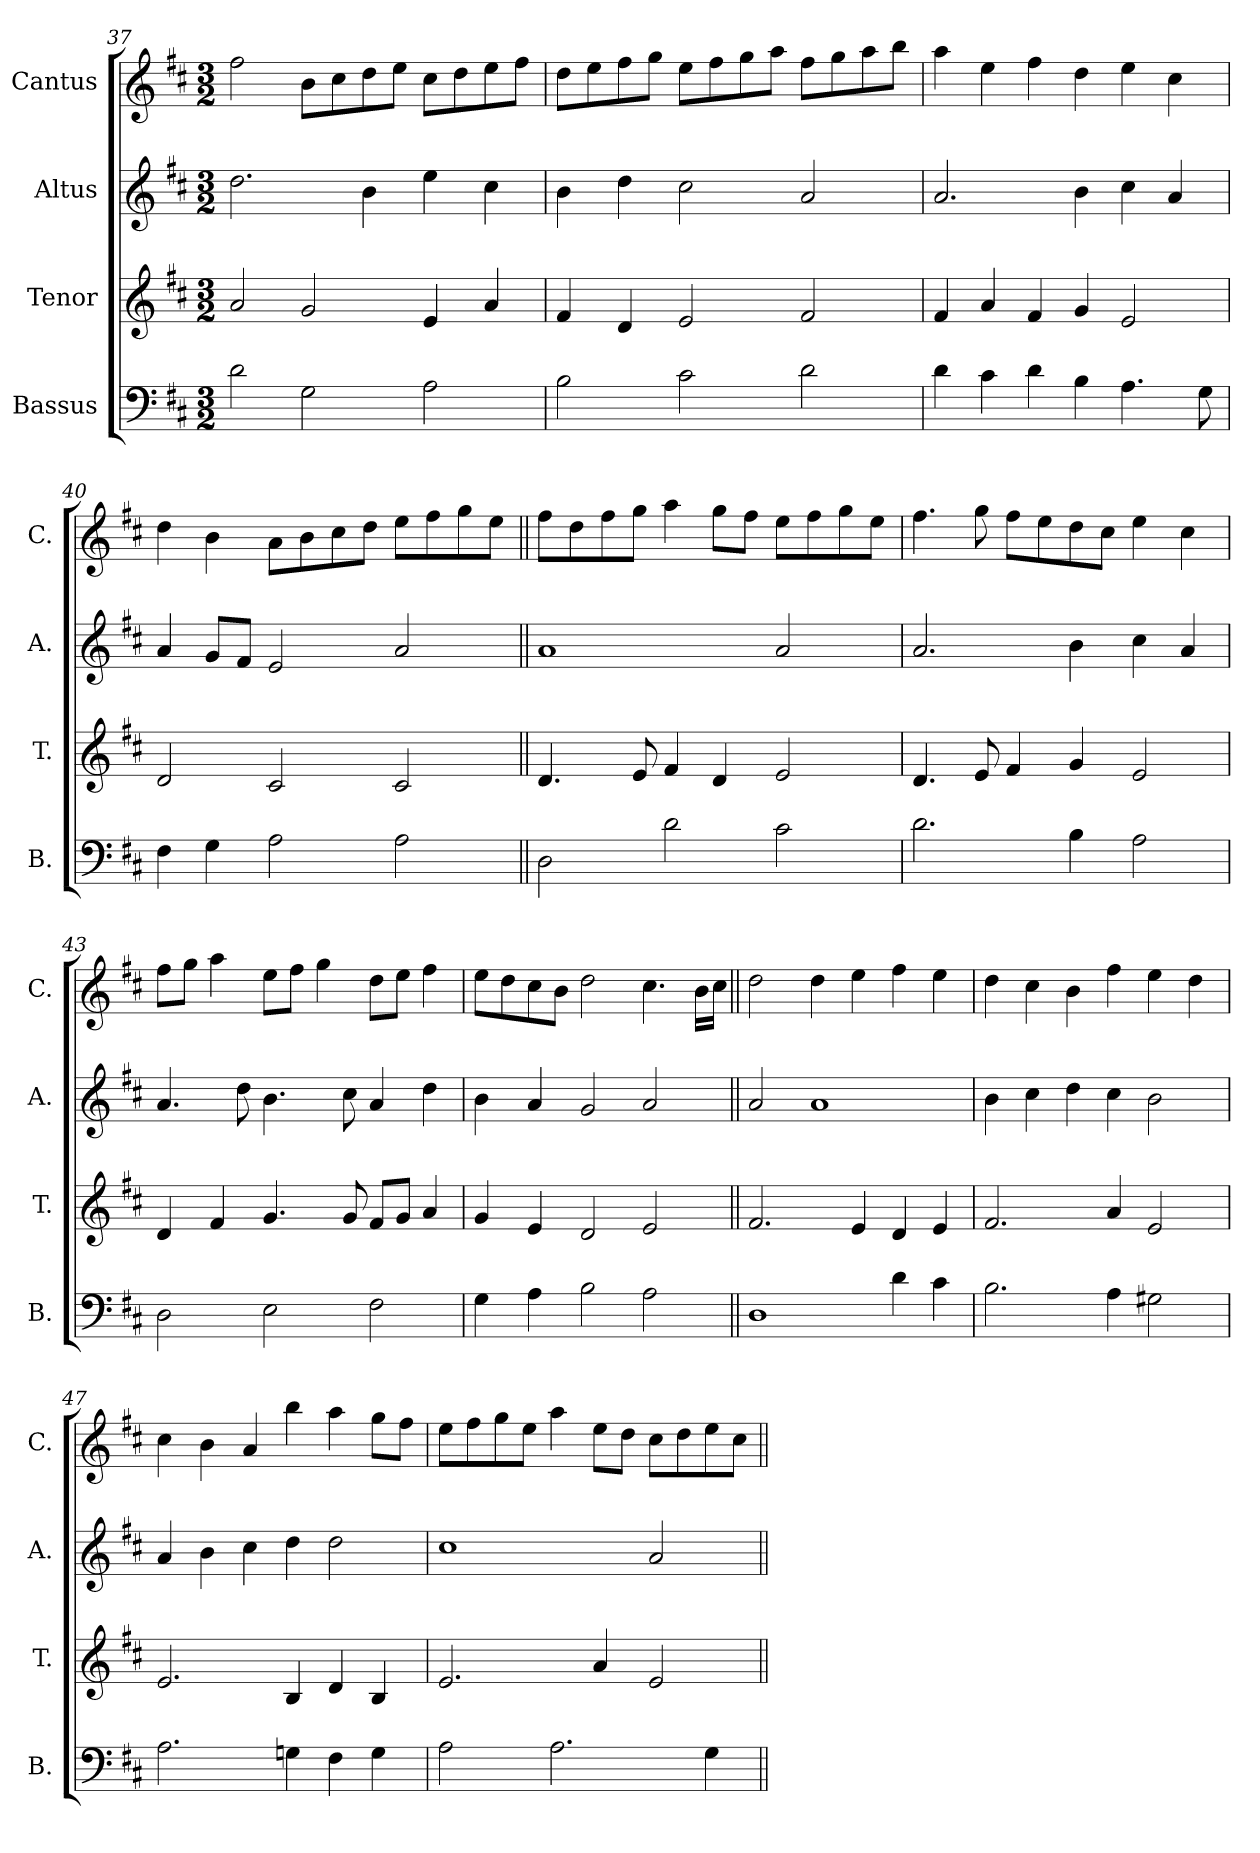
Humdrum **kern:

**kern	**kern	**kern	**kern
*part4	*part3	*part2	*part1
*staff4	*staff3	*staff2	*staff1
*I"Bassus	*I"Tenor	*I"Altus	*I"Cantus
*I'B.	*I'T.	*I'A.	*I'C.
*clefF4	*clefG2	*clefG2	*clefG2
*k[f#c#]	*k[f#c#]	*k[f#c#]	*k[f#c#]
*D:	*D:	*D:	*D:
*M3/2	*M3/2	*M3/2	*M3/2
=37	=37	=37	=37
2d\	2a/	2.dd\	2ff#\
2G\	2g/	.	8b\L
.	.	.	8cc#\
.	.	4b\	8dd\
.	.	.	8ee\J
2A\	4e/	4ee\	8cc#\L
.	.	.	8dd\
.	4a/	4cc#\	8ee\
.	.	.	8ff#\J
=38	=38	=38	=38
2B\	4f#/	4b\	8dd\L
.	.	.	8ee\
.	4d/	4dd\	8ff#\
.	.	.	8gg\J
2c#\	2e/	2cc#\	8ee\L
.	.	.	8ff#\
.	.	.	8gg\
.	.	.	8aa\J
2d\	2f#/	2a/	8ff#\L
.	.	.	8gg\
.	.	.	8aa\
.	.	.	8bb\J
=39	=39	=39	=39
4d\	4f#/	2.a/	4aa\
4c#\	4a/	.	4ee\
4d\	4f#/	.	4ff#\
4B\	4g/	4b\	4dd\
4.A\	2e/	4cc#\	4ee\
.	.	4a/	4cc#\
8G\	.	.	.
=40	=40	=40	=40
4F#\	2d/	4a/	4dd\
4G\	.	8g/L	4b\
.	.	8f#/J	.
2A\	2c#/	2e/	8a\L
.	.	.	8b\
.	.	.	8cc#\
.	.	.	8dd\J
2A\	2c#/	2a/	8ee\L
.	.	.	8ff#\
.	.	.	8gg\
.	.	.	8ee\J
=41||	=41||	=41||	=41||
2D\	4.d/	1a	8ff#\L
.	.	.	8dd\
.	.	.	8ff#\
.	8e/	.	8gg\J
2d\	4f#/	.	4aa\
.	4d/	.	8gg\L
.	.	.	8ff#\J
2c#\	2e/	2a/	8ee\L
.	.	.	8ff#\
.	.	.	8gg\
.	.	.	8ee\J
=42	=42	=42	=42
2.d\	4.d/	2.a/	4.ff#\
.	8e/	.	8gg\
.	4f#/	.	8ff#\L
.	.	.	8ee\
4B\	4g/	4b\	8dd\
.	.	.	8cc#\J
2A\	2e/	4cc#\	4ee\
.	.	4a/	4cc#\
!!LO:PB:g=z
=43	=43	=43	=43
2D\	4d/	4.a/	8ff#\L
.	.	.	8gg\J
.	4f#/	.	4aa\
.	.	8dd\	.
2E\	4.g/	4.b\	8ee\L
.	.	.	8ff#\J
.	.	.	4gg\
.	8g/	8cc#\	.
2F#\	8f#/L	4a/	8dd\L
.	8g/J	.	8ee\J
.	4a/	4dd\	4ff#\
=44	=44	=44	=44
4G\	4g/	4b\	8ee\L
.	.	.	8dd\
4A\	4e/	4a/	8cc#\
.	.	.	8b\J
2B\	2d/	2g/	2dd\
2A\	2e/	2a/	4.cc#\
.	.	.	16b\LL
.	.	.	16cc#\JJ
=45||	=45||	=45||	=45||
1D	2.f#/	2a/	2dd\
.	.	1a	4dd\
.	4e/	.	4ee\
4d\	4d/	.	4ff#\
4c#\	4e/	.	4ee\
=46	=46	=46	=46
2.B\	2.f#/	4b\	4dd\
.	.	4cc#\	4cc#\
.	.	4dd\	4b\
4A\	4a/	4cc#\	4ff#\
2G#X\	2e/	2b\	4ee\
.	.	.	4dd\
=47	=47	=47	=47
2.A\	2.e/	4a/	4cc#\
.	.	4b\	4b\
.	.	4cc#\	4a/
4Gn\	4B/	4dd\	4bb\
4F#\	4d/	2dd\	4aa\
4G\	4B/	.	8gg\L
.	.	.	8ff#\J
=48	=48	=48	=48
2A\	2.e/	1cc#	8ee\L
.	.	.	8ff#\
.	.	.	8gg\
.	.	.	8ee\J
2.A\	.	.	4aa\
.	4a/	.	8ee\L
.	.	.	8dd\J
.	2e/	2a/	8cc#\L
.	.	.	8dd\
4G\	.	.	8ee\
.	.	.	8cc#\J
=||	=||	=||	=||
*-	*-	*-	*-
